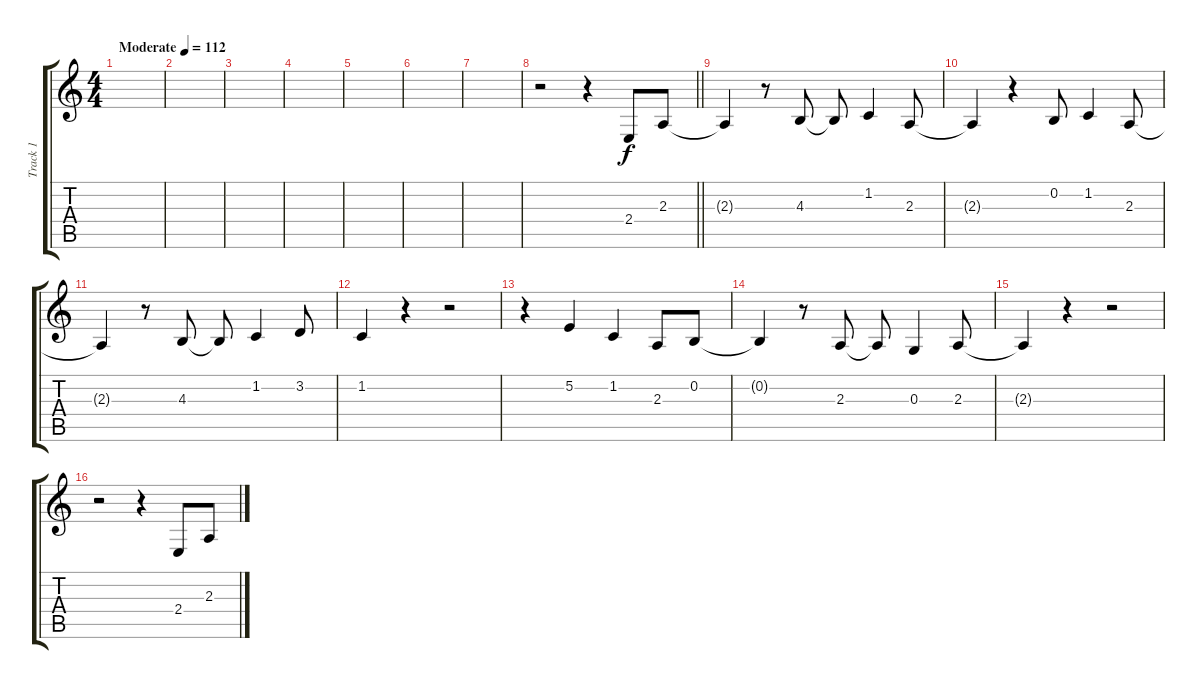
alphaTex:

\track ("Track 1" "Track 1") {instrument tenorsax}
\staff {score tabs}
\tuning (E4 B3 G3 D3 A2 E2) {hide}
\ts (4 4)
\tempo (112 "Moderate")
\clef g2
\ks c
|
|
|
|
|
|
|
\barLineRight lightlight
r.2 r.4 2.4.8 2.3.8 |
2.3{t}.4 r.8 4.3.8 4.3{t}.8 1.2.4 2.3.8 |
2.3{t}.4 r.4 0.2.8 1.2.4 2.3.8 |
2.3{t}.4 r.8 4.3.8 4.3{t}.8 1.2.4 3.2.8 |
1.2.4 r.4 r.2 |
r.4 5.2.4 1.2.4 2.3.8 0.2.8 |
0.2{t}.4 r.8 2.3.8 2.3{t}.8 0.3.4 2.3.8 |
2.3{t}.4 r.4 r.2 |
r.2 r.4 2.4.8 2.3.8
